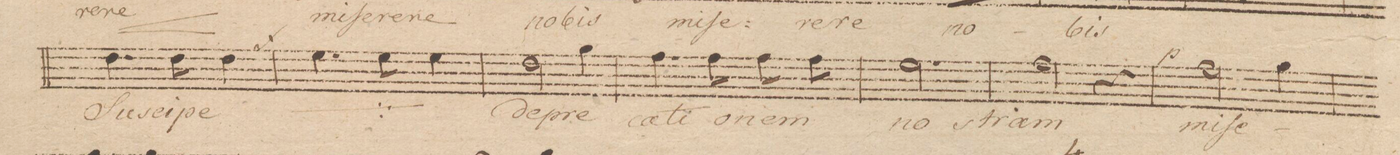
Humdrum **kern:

**kern	**text	**dynam
*I"Alto Solo	*	*
*clefC3	*	*
*k[b-e-a-]	*	*
*M3/4	*	*
4.e-\	Su-	<
8e-\	-sci-	.
4e-\	-pe	[
.	.	f
=54	=54	=54
*	*ij	*
4.f\	Su-	.
8f\	-sci-	.
4f\	-pe	.
*	*Xij	*
=55	=55	=55
2e-\	De-	.
4a-\	-pre-	.
=56	=56	=56
4.g\	-cati-	.
8g\	-o-	.
8g\	-nem	.
8g\	.	.
=57	=57	=57
2.f\	no-	.
=58	=58	=58
2g\	-stram	.
4r	.	.
=59	=59	=59
2g\	mi-	p
4a-\	-se-	.
=60	=60	=60
*-	*-	*-
